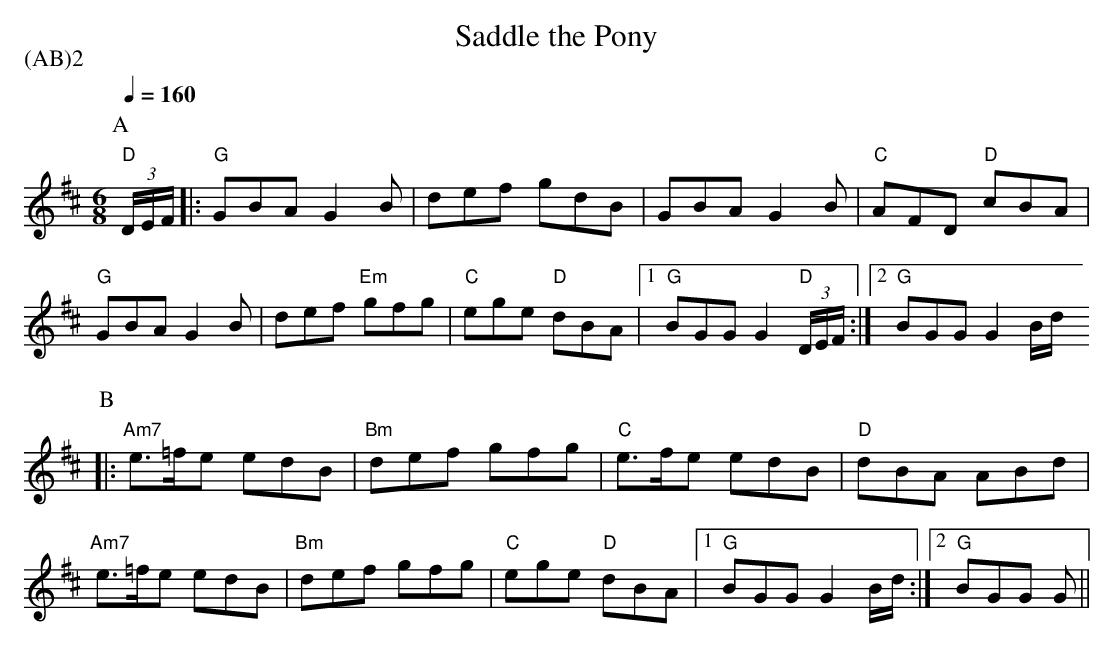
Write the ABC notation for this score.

X:1
T:Saddle the Pony
P:(AB)2
M:6/8
L:1/8
Q:1/4=160
K:D
V:1
P:A
"D"(3D/2E/2F/2|:"G"GBA G2B|def gdB|GBA G2B|"C"AFD "D"cBA|
"G"GBA G2B|def "Em"gfg|"C"ege "D"dBA|1"G"BGG G2"D"(3D/2E/2F/2:|2\
"G"BGG G2B/2d/2
P:B
|:"Am7"e>=fe edB|"Bm"def gfg|"C"e>fe edB|"D"dBA ABd|
"Am7"e>=fe edB|"Bm"def gfg|"C"ege "D"dBA|1"G"BGG G2B/2d/2:|2"G"BGG G||
